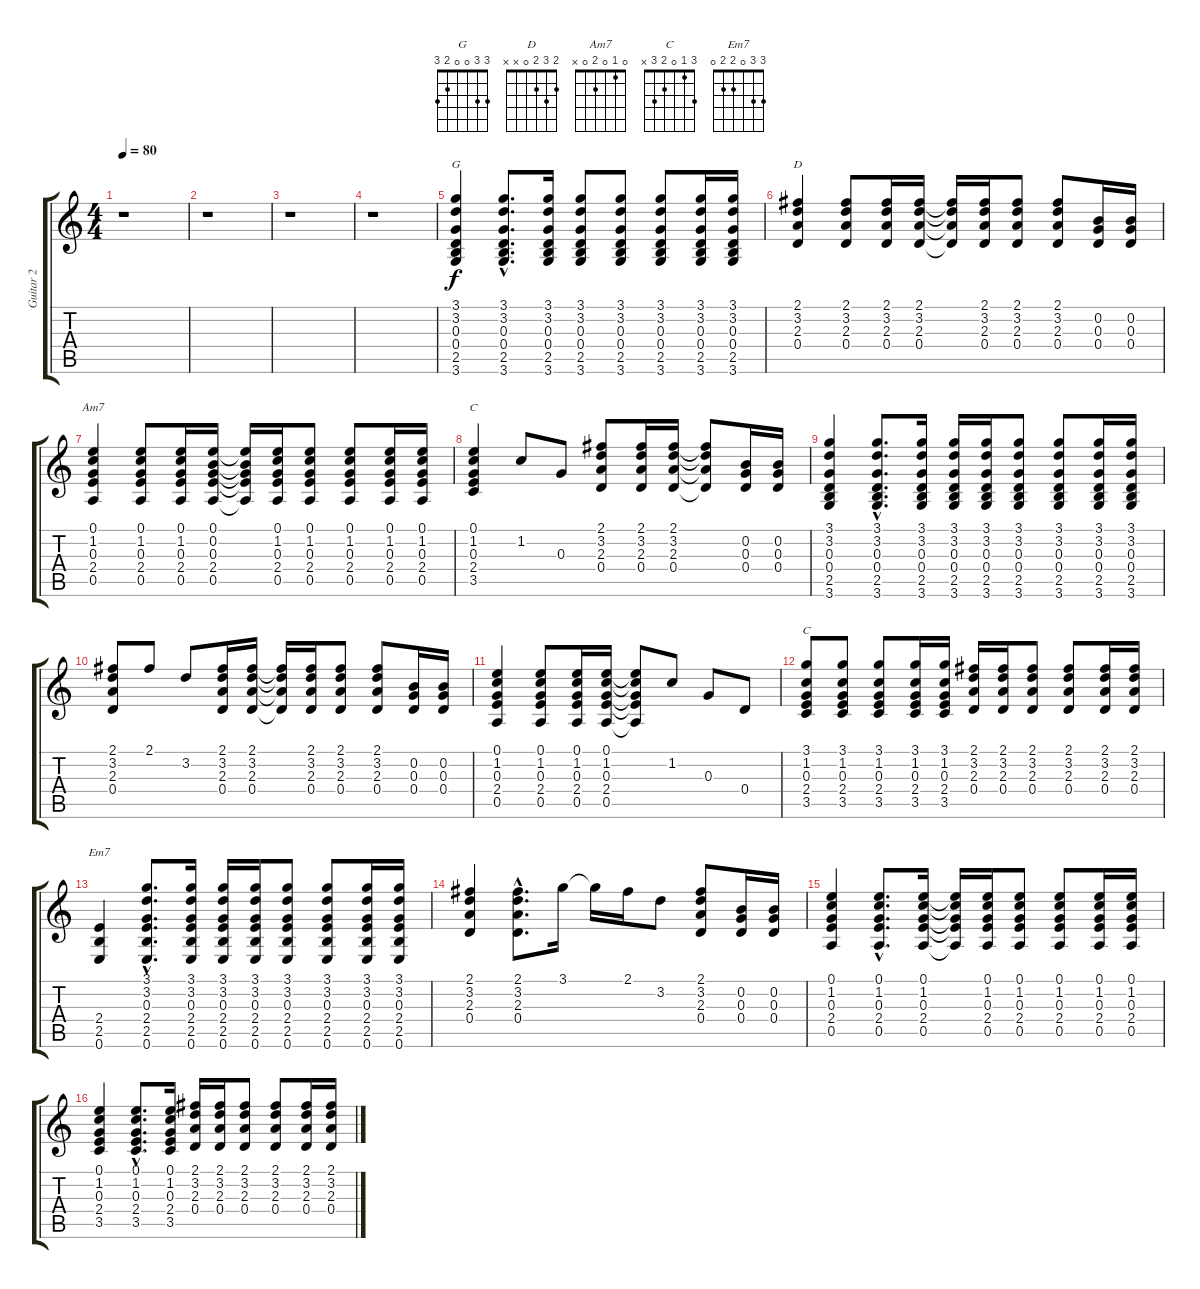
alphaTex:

\track ("Guitar 2" "Guitar 2") {instrument overdrivenguitar}
\staff {score tabs}
\tuning (E4 B3 G3 D3 A2 E2) {hide}
\chord ("G" 3 3 0 0 2 3)
\chord ("D" 2 3 2 0 x x)
\chord ("Am7" 0 1 0 2 0 x)
\chord ("C" 0 1 0 2 3 x)
\chord ("C" 3 1 0 2 3 x)
\chord ("Em7" 3 3 0 2 2 0)
\ts (4 4)
\tempo 80
\clef g2
\ks c
r.1{dy f instrument overdrivenguitar} |
r.1 |
r.1 |
r.1 |
(3.1 3.2 0.3 0.4 2.5 3.6).4{ch "G"} (3.1{hac} 3.2{hac} 0.3{hac} 0.4{hac} 2.5{hac} 3.6{hac}).8{d} (3.1 3.2 0.3 0.4 2.5 3.6).16 (3.1 3.2 0.3 0.4 2.5 3.6).8 (3.1 3.2 0.3 0.4 2.5 3.6).8 (3.1 3.2 0.3 0.4 2.5 3.6).8 (3.1 3.2 0.3 0.4 2.5 3.6).16 (3.1 3.2 0.3 0.4 2.5 3.6).16 |
(2.1 3.2 2.3 0.4).4{ch "D"} (2.1 3.2 2.3 0.4).8 (2.1 3.2 2.3 0.4).16 (2.1 3.2 2.3 0.4).16 (2.1{t} 3.2{t} 2.3{t} 0.4{t}).16 (2.1 3.2 2.3 0.4).16 (2.1 3.2 2.3 0.4).8 (2.1 3.2 2.3 0.4).8 (0.2 0.3 0.4).16 (0.2 0.3 0.4).16 |
(0.1 1.2 0.3 2.4 0.5).4{ch "Am7"} (0.1 1.2 0.3 2.4 0.5).8 (0.1 1.2 0.3 2.4 0.5).16 (0.1 0.2 0.3 2.4 0.5).16 (0.1{t} 0.2{t} 0.3{t} 2.4{t} 0.5{t}).16 (0.1 1.2 0.3 2.4 0.5).16 (0.1 1.2 0.3 2.4 0.5).8 (0.1 1.2 0.3 2.4 0.5).8 (0.1 1.2 0.3 2.4 0.5).16 (0.1 1.2 0.3 2.4 0.5).16 |
(0.1 1.2 0.3 2.4 3.5).4{ch "C"} 1.2.8 0.3.8 (2.1 3.2 2.3 0.4).8 (2.1 3.2 2.3 0.4).16 (2.1 3.2 2.3 0.4).16 (2.1{t} 3.2{t} 2.3{t} 0.4{t}).8 (0.2 0.3 0.4).16 (0.2 0.3 0.4).16 |
(3.1 3.2 0.3 0.4 2.5 3.6).4 (3.1{hac} 3.2{hac} 0.3{hac} 0.4{hac} 2.5{hac} 3.6{hac}).8{d} (3.1 3.2 0.3 0.4 2.5 3.6).16 (3.1 3.2 0.3 0.4 2.5 3.6).16 (3.1 3.2 0.3 0.4 2.5 3.6).16 (3.1 3.2 0.3 0.4 2.5 3.6).8 (3.1 3.2 0.3 0.4 2.5 3.6).8 (3.1 3.2 0.3 0.4 2.5 3.6).16 (3.1 3.2 0.3 0.4 2.5 3.6).16 |
(2.1 3.2 2.3 0.4).8 2.1.8 3.2.8 (2.1 3.2 2.3 0.4).16 (2.1 3.2 2.3 0.4).16 (2.1{t} 3.2{t} 2.3{t} 0.4{t}).16 (2.1 3.2 2.3 0.4).16 (2.1 3.2 2.3 0.4).8 (2.1 3.2 2.3 0.4).8 (0.2 0.3 0.4).16 (0.2 0.3 0.4).16 |
(0.1 1.2 0.3 2.4 0.5).4 (0.1 1.2 0.3 2.4 0.5).8 (0.1 1.2 0.3 2.4 0.5).16 (0.1 1.2 0.3 2.4 0.5).16 (0.1{t} 1.2{t} 0.3{t} 2.4{t} 0.5{t}).8 1.2.8 0.3.8 0.4.8 |
(3.1 1.2 0.3 2.4 3.5).8{ch "C"} (3.1 1.2 0.3 2.4 3.5).8 (3.1 1.2 0.3 2.4 3.5).8 (3.1 1.2 0.3 2.4 3.5).16 (3.1 1.2 0.3 2.4 3.5).16 (2.1 3.2 2.3 0.4).16 (2.1 3.2 2.3 0.4).16 (2.1 3.2 2.3 0.4).8 (2.1 3.2 2.3 0.4).8 (2.1 3.2 2.3 0.4).16 (2.1 3.2 2.3 0.4).16 |
(2.4 2.5 0.6).4{ch "Em7"} (3.1{hac} 3.2{hac} 0.3{hac} 2.4{hac} 2.5{hac} 0.6{hac}).8{d} (3.1 3.2 0.3 2.4 2.5 0.6).16 (3.1 3.2 0.3 2.4 2.5 0.6).16 (3.1 3.2 0.3 2.4 2.5 0.6).16 (3.1 3.2 0.3 2.4 2.5 0.6).8 (3.1 3.2 0.3 2.4 2.5 0.6).8 (3.1 3.2 0.3 2.4 2.5 0.6).16 (3.1 3.2 0.3 2.4 2.5 0.6).16 |
(2.1 3.2 2.3 0.4).4 (2.1{hac} 3.2{hac} 2.3{hac} 0.4{hac}).8{d} 3.1.16 3.1{t}.16 2.1.16 3.2.8 (2.1 3.2 2.3 0.4).8 (0.2 0.3 0.4).16 (0.2 0.3 0.4).16 |
(0.1 1.2 0.3 2.4 0.5).4 (0.1{hac} 1.2{hac} 0.3{hac} 2.4{hac} 0.5{hac}).8{d} (0.1 1.2 0.3 2.4 0.5).16 (0.1{t} 1.2{t} 0.3{t} 2.4{t} 0.5{t}).16 (0.1 1.2 0.3 2.4 0.5).16 (0.1 1.2 0.3 2.4 0.5).8 (0.1 1.2 0.3 2.4 0.5).8 (0.1 1.2 0.3 2.4 0.5).16 (0.1 1.2 0.3 2.4 0.5).16 |
(0.1 1.2 0.3 2.4 3.5).4 (0.1{hac} 1.2{hac} 0.3{hac} 2.4{hac} 3.5{hac}).8{d} (0.1 1.2 0.3 2.4 3.5).16 (2.1 3.2 2.3 0.4).16 (2.1 3.2 2.3 0.4).16 (2.1 3.2 2.3 0.4).8 (2.1 3.2 2.3 0.4).8 (2.1 3.2 2.3 0.4).16 (2.1 3.2 2.3 0.4).16
